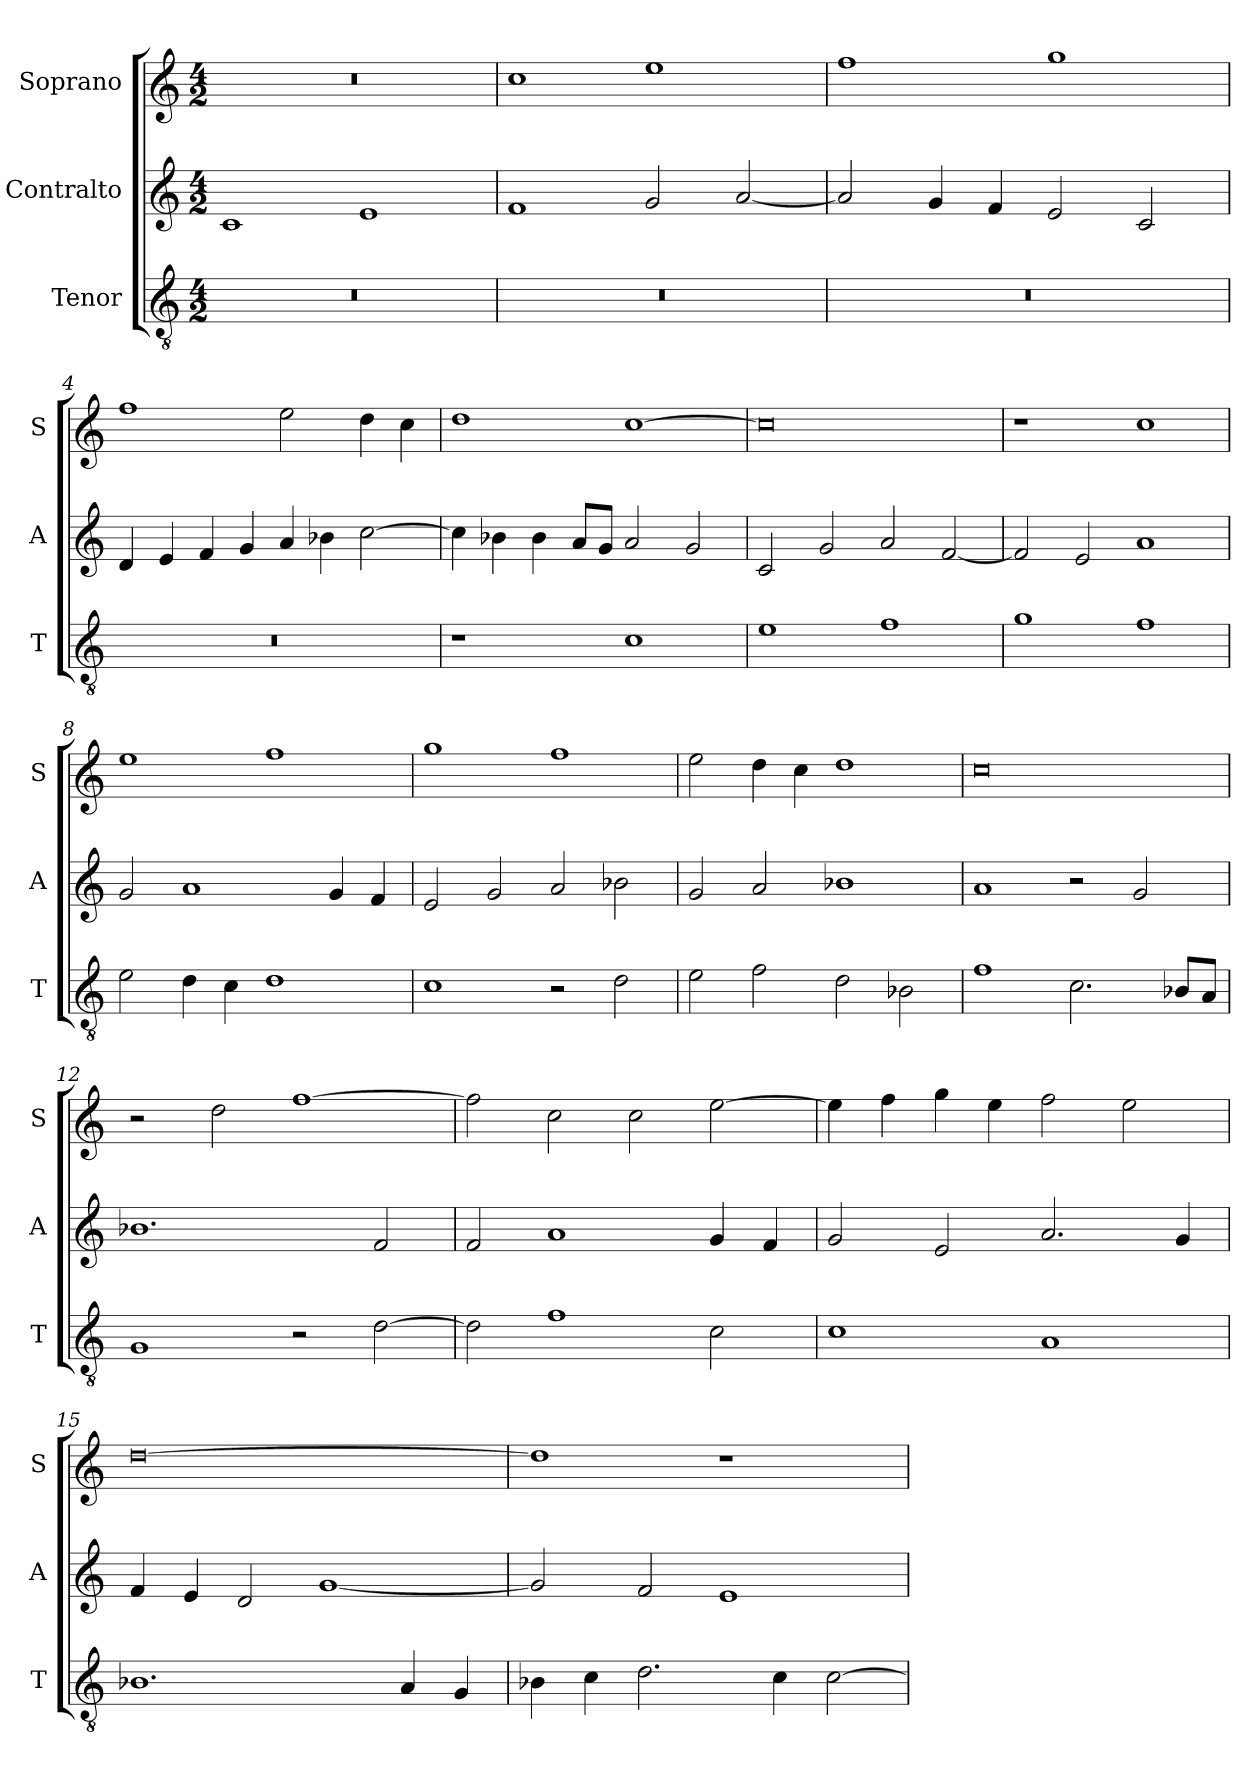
**kern	**kern	**kern
*part3	*part2	*part1
*staff3	*staff2	*staff1
*I"Tenor	*I"Contralto	*I"Soprano
*I'T	*I'A	*I'S
*clefGv2	*clefG2	*clefG2
*k[]	*k[]	*k[]
*M4/2	*M4/2	*M4/2
=1	=1	=1
0r	1c	0r
.	1e	.
=2	=2	=2
0r	1f	1cc
.	2g	1ee
.	[2a	.
=3	=3	=3
0r	2a]	1ff
.	4g	.
.	4f	.
.	2e	1gg
.	2c	.
=4	=4	=4
0r	4d	1ff
.	4e	.
.	4f	.
.	4g	.
.	4a	2ee
.	4b-X	.
.	[2cc	4dd
.	.	4cc
=5	=5	=5
1r	4cc]	1dd
.	4b-X	.
.	4b-	.
.	8a/L	.
.	8g/J	.
1c	2a	[1cc
.	2g	.
=6	=6	=6
1e	2c	0cc]
.	2g	.
1f	2a	.
.	[2f	.
=7	=7	=7
1g	2f]	1r
.	2e	.
1f	1a	1cc
=8	=8	=8
2e	2g	1ee
4d	1a	.
4c	.	.
1d	.	1ff
.	4g	.
.	4f	.
=9	=9	=9
1c	2e	1gg
.	2g	.
2r	2a	1ff
2d	2b-X	.
=10	=10	=10
2e	2g	2ee
2f	2a	4dd
.	.	4cc
2d	1b-X	1dd
2B-X	.	.
=11	=11	=11
1f	1a	0cc
2.c	2r	.
.	2g	.
8B-X/L	.	.
8A/J	.	.
=12	=12	=12
1G	1.b-X	2r
.	.	2dd
2r	.	[1ff
[2d	2f	.
=13	=13	=13
2d]	2f	2ff]
1f	1a	2cc
.	.	2cc
2c	4g	[2ee
.	4f	.
=14	=14	=14
1c	2g	4ee]
.	.	4ff
.	2e	4gg
.	.	4ee
1A	2.a	2ff
.	.	2ee
.	4g	.
=15	=15	=15
1.B-X	4f	[0dd
.	4e	.
.	2d	.
.	[1g	.
4A	.	.
4G	.	.
=16	=16	=16
4B-X	2g]	1dd]
4c	.	.
2.d	2f	.
.	1e	1r
4c	.	.
[2c	.	.
=	=	=
*-	*-	*-
